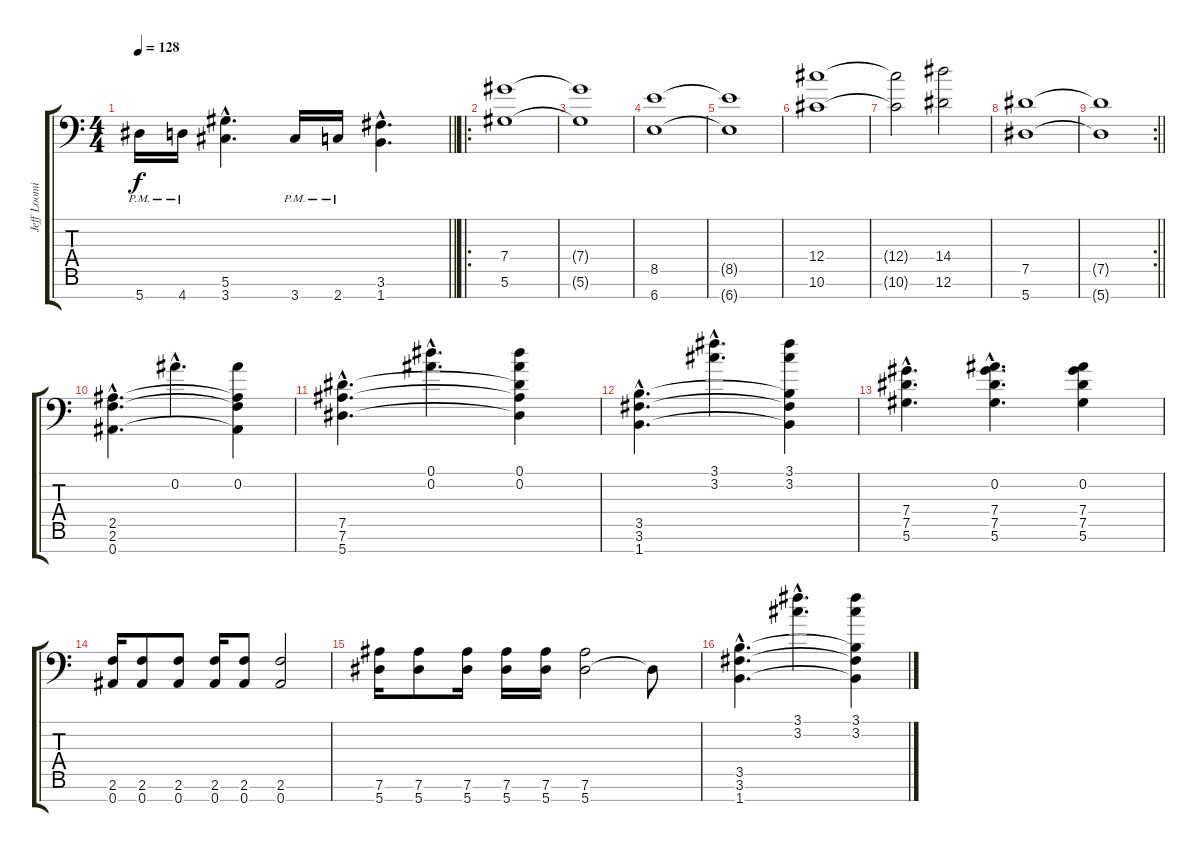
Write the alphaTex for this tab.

\track ("Jeff Loomis Rhythm" "Jeff Loomi") {instrument distortionguitar}
\staff {score tabs}
\tuning (Eb4 Bb3 Gb3 Db3 Ab2 Eb2 Bb1) {hide}
\ts (4 4)
\tempo 128
\clef f4
\barLineRight lightlight
\ks c
5.7{pm}.16{dy f} 4.7{pm}.16 (5.6{hac} 3.7{hac}).4{d} 3.7{pm}.16 2.7{pm}.16 (3.6{hac} 1.7{hac}).4{d} |
\ro
(7.4 5.6).1{volume 11 balance 8} |
(7.4{t} 5.6{t}).1 |
(8.5 6.7).1 |
(8.5{t} 6.7{t}).1 |
(12.4 10.6).1 |
(12.4{t} 10.6{t}).2 (14.4 12.6).2 |
(7.5 5.7).1 |
\rc 2
\barLineRight lightlight
(7.5{t} 5.7{t}).1 |
(2.5{hac} 2.6{hac} 0.7{hac}).4{d volume 14 balance 0 instrument distortionguitar} 0.2{hac}.4{d} (0.2 2.5{t} 2.6{t} 0.7{t}).4 |
(7.5{hac} 7.6{hac} 5.7{hac}).4{d} (0.1{hac} 0.2{hac}).4{d} (0.1 0.2 7.5{t} 7.6{t} 5.7{t}).4 |
(3.5{hac} 3.6{hac} 1.7{hac}).4{d} (3.1{hac} 3.2{hac}).4{d} (3.1 3.2 3.5{t} 3.6{t} 1.7{t}).4 |
(7.4{hac} 7.5{hac} 5.6{hac}).4{d} (0.2{hac} 7.4{hac} 7.5{hac} 5.6{hac}).4{d} (0.2 7.4 7.5 5.6).4 |
(2.6 0.7).16 (2.6 0.7).8 (2.6 0.7).8 (2.6 0.7).16 (2.6 0.7).8 (2.6 0.7).2 |
(7.6 5.7).16 (7.6 5.7).8 (7.6 5.7).16 (7.6 5.7).16 (7.6 5.7).16 (7.6 5.7).2 5.7{t}.8 |
(3.5{hac} 3.6{hac} 1.7{hac}).4{d} (3.1{hac} 3.2{hac}).4{d} (3.1 3.2 3.5{t} 3.6{t} 1.7{t}).4
